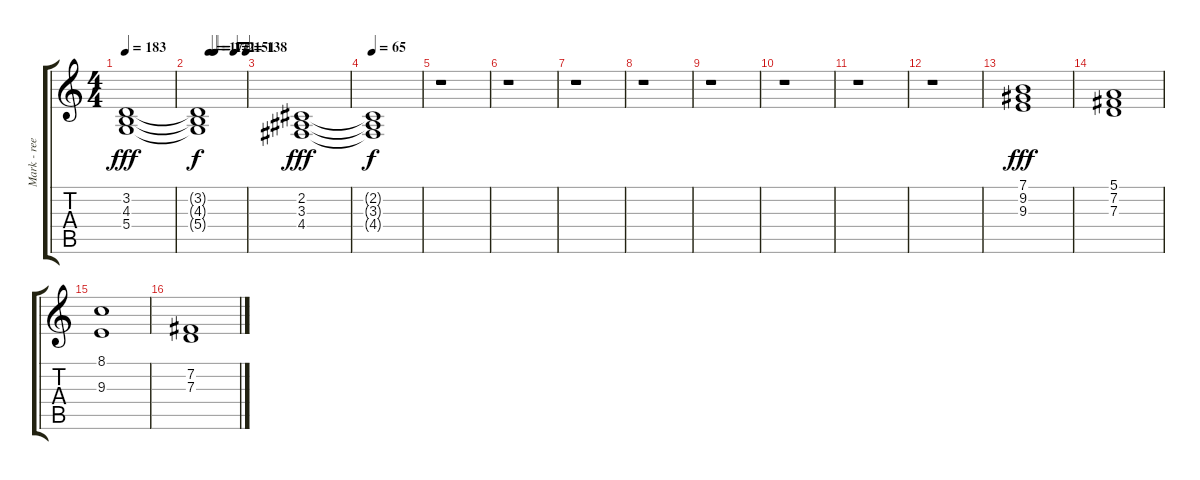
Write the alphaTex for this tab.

\track ("Mark - reed organ" "Mark - ree") {instrument musicbox}
\staff {score tabs}
\tuning (E4 B3 G3 D3 A2 E2) {hide}
\ts (4 4)
\tempo 183
\clef g2
\ks c
(3.2 4.3 5.4).1{dy fff} |
\tempo (177 0.25)
\tempo (172 0.34375)
\tempo (171 0.3671875)
\tempo (151 0.7578125)
\tempo (138 1.0078125)
(3.2{t} 4.3{t} 5.4{t}).1{dy f} |
(2.2 3.3 4.4).1{dy fff} |
\tempo 65
(2.2{t} 3.3{t} 4.4{t}).1{dy f} |
r.1 |
r.1 |
r.1 |
r.1 |
r.1 |
r.1 |
r.1 |
r.1 |
(7.1 9.2 9.3).1{dy fff} |
(5.1 7.2 7.3).1 |
(8.1 9.3).1 |
(7.2 7.3).1
